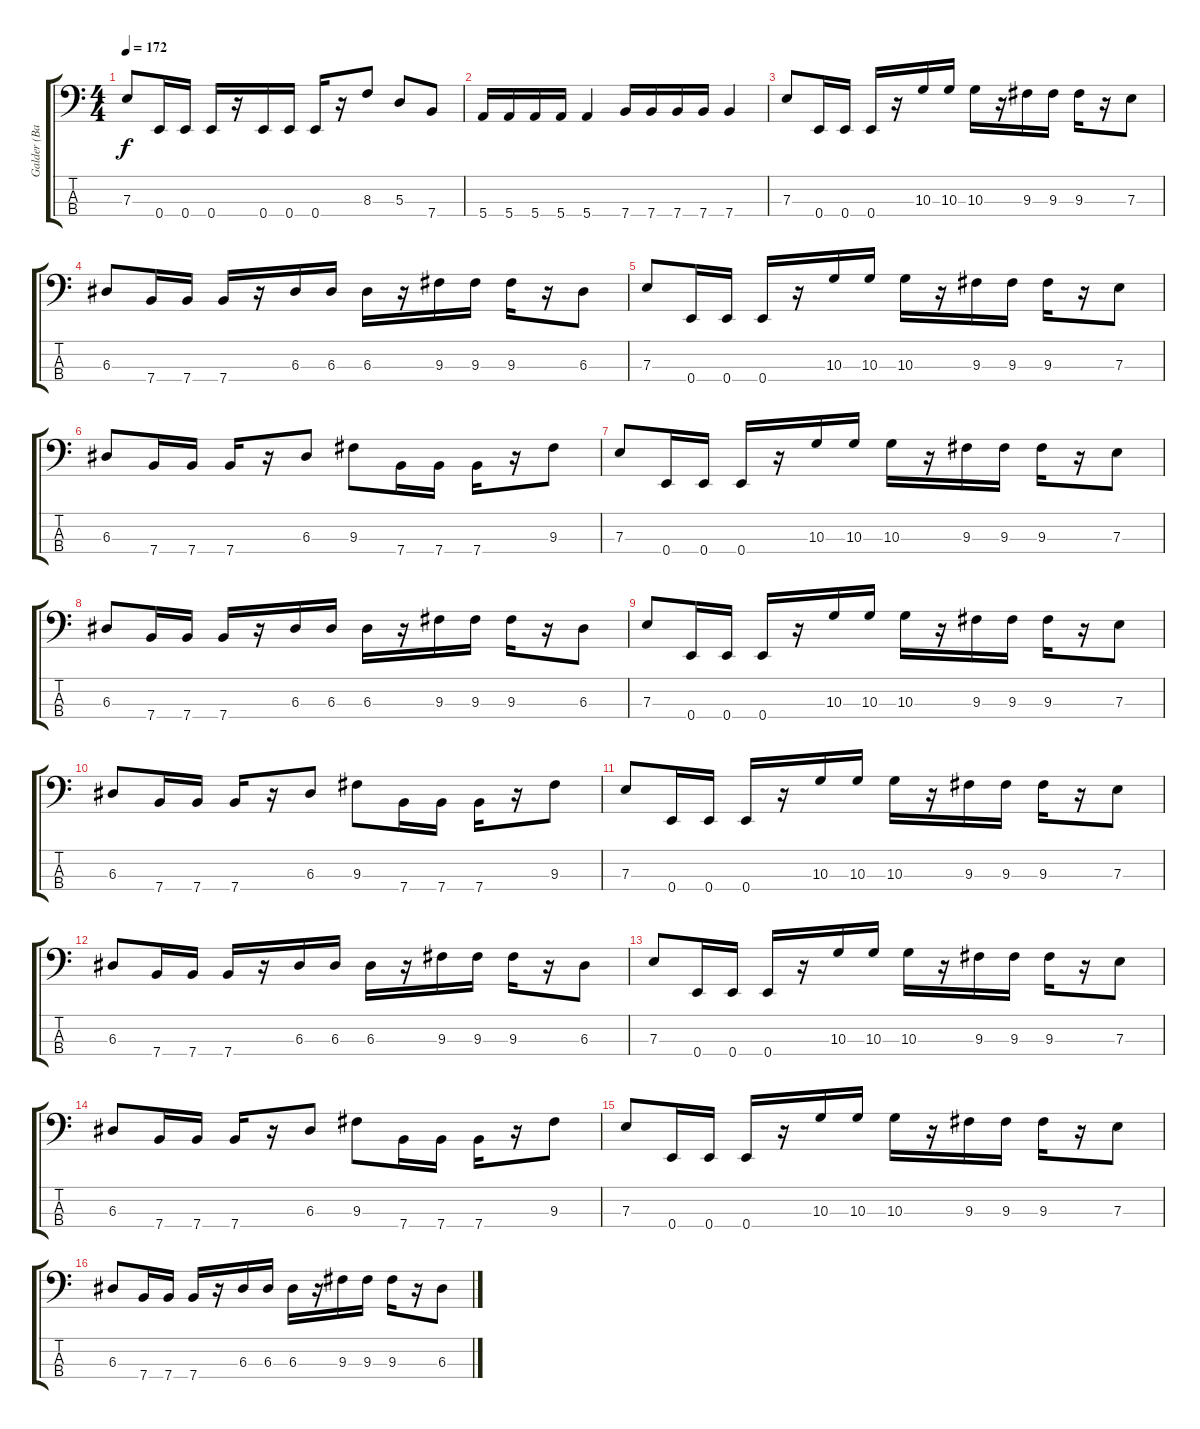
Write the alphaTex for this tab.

\track ("Galder (Bass)" "Galder (Ba") {instrument acousticguitarnylon}
\staff {score tabs}
\tuning (G2 D2 A1 E1) {hide}
\ts (4 4)
\tempo 172
\clef f4
\ks c
7.3.8{dy f} 0.4.16 0.4.16 0.4.16 r.16 0.4.16 0.4.16 0.4.16 r.16 8.3.8 5.3.8 7.4.8 |
5.4.16 5.4.16 5.4.16 5.4.16 5.4.4 7.4.16 7.4.16 7.4.16 7.4.16 7.4.4 |
7.3.8 0.4.16 0.4.16 0.4.16 r.16 10.3.16 10.3.16 10.3.16 r.16 9.3.16 9.3.16 9.3.16 r.16 7.3.8 |
6.3.8 7.4.16 7.4.16 7.4.16 r.16 6.3.16 6.3.16 6.3.16 r.16 9.3.16 9.3.16 9.3.16 r.16 6.3.8 |
7.3.8 0.4.16 0.4.16 0.4.16 r.16 10.3.16 10.3.16 10.3.16 r.16 9.3.16 9.3.16 9.3.16 r.16 7.3.8 |
6.3.8 7.4.16 7.4.16 7.4.16 r.16 6.3.8 9.3.8 7.4.16 7.4.16 7.4.16 r.16 9.3.8 |
7.3.8 0.4.16 0.4.16 0.4.16 r.16 10.3.16 10.3.16 10.3.16 r.16 9.3.16 9.3.16 9.3.16 r.16 7.3.8 |
6.3.8 7.4.16 7.4.16 7.4.16 r.16 6.3.16 6.3.16 6.3.16 r.16 9.3.16 9.3.16 9.3.16 r.16 6.3.8 |
7.3.8 0.4.16 0.4.16 0.4.16 r.16 10.3.16 10.3.16 10.3.16 r.16 9.3.16 9.3.16 9.3.16 r.16 7.3.8 |
6.3.8 7.4.16 7.4.16 7.4.16 r.16 6.3.8 9.3.8 7.4.16 7.4.16 7.4.16 r.16 9.3.8 |
7.3.8 0.4.16 0.4.16 0.4.16 r.16 10.3.16 10.3.16 10.3.16 r.16 9.3.16 9.3.16 9.3.16 r.16 7.3.8 |
6.3.8 7.4.16 7.4.16 7.4.16 r.16 6.3.16 6.3.16 6.3.16 r.16 9.3.16 9.3.16 9.3.16 r.16 6.3.8 |
7.3.8 0.4.16 0.4.16 0.4.16 r.16 10.3.16 10.3.16 10.3.16 r.16 9.3.16 9.3.16 9.3.16 r.16 7.3.8 |
6.3.8 7.4.16 7.4.16 7.4.16 r.16 6.3.8 9.3.8 7.4.16 7.4.16 7.4.16 r.16 9.3.8 |
7.3.8 0.4.16 0.4.16 0.4.16 r.16 10.3.16 10.3.16 10.3.16 r.16 9.3.16 9.3.16 9.3.16 r.16 7.3.8 |
6.3.8 7.4.16 7.4.16 7.4.16 r.16 6.3.16 6.3.16 6.3.16 r.16 9.3.16 9.3.16 9.3.16 r.16 6.3.8
